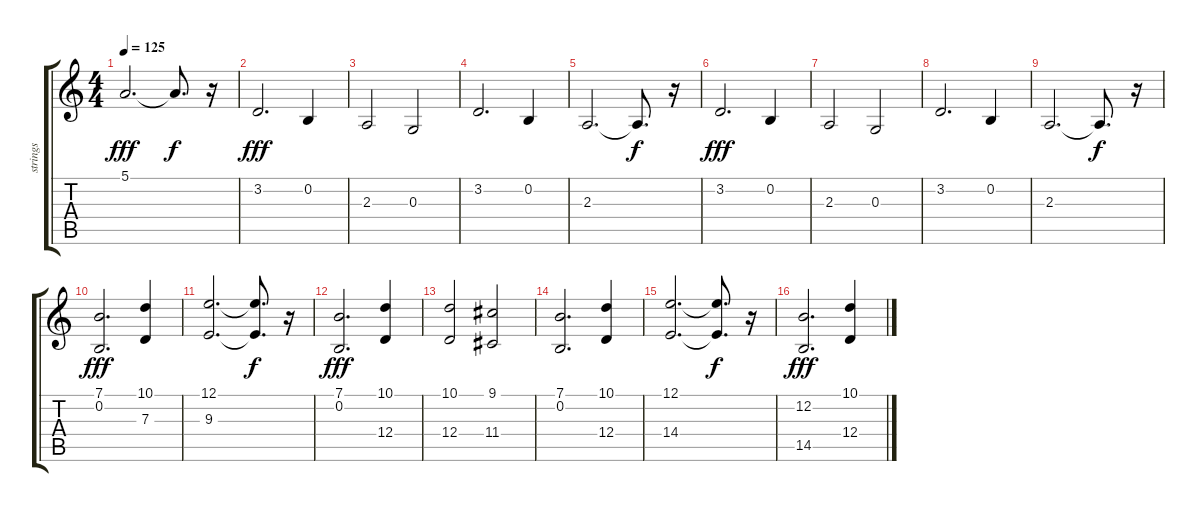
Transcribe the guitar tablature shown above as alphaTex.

\track ("strings" "strings") {instrument stringensemble1}
\staff {score tabs}
\tuning (E4 B3 G3 D3 A2 E2) {hide}
\ts (4 4)
\tempo 125
\clef g2
\ks c
5.1.2{d dy fff} 5.1{t}.8{d dy f} r.16 |
3.2.2{d dy fff} 0.2.4 |
2.3.2 0.3.2 |
3.2.2{d} 0.2.4 |
2.3.2{d} 2.3{t}.8{d dy f} r.16 |
3.2.2{d dy fff} 0.2.4 |
2.3.2 0.3.2 |
3.2.2{d} 0.2.4 |
2.3.2{d} 2.3{t}.8{d dy f} r.16 |
(7.1 0.2).2{d dy fff volume 11} (10.1 7.3).4 |
(12.1 9.3).2{d} (12.1{t} 9.3{t}).8{d dy f} r.16 |
(7.1 0.2).2{d dy fff} (10.1 12.4).4 |
(10.1 12.4).2 (9.1 11.4).2 |
(7.1 0.2).2{d} (10.1 12.4).4 |
(12.1 14.4).2{d} (12.1{t} 14.4{t}).8{d dy f} r.16 |
(12.2 14.5).2{d dy fff} (10.1 12.4).4
